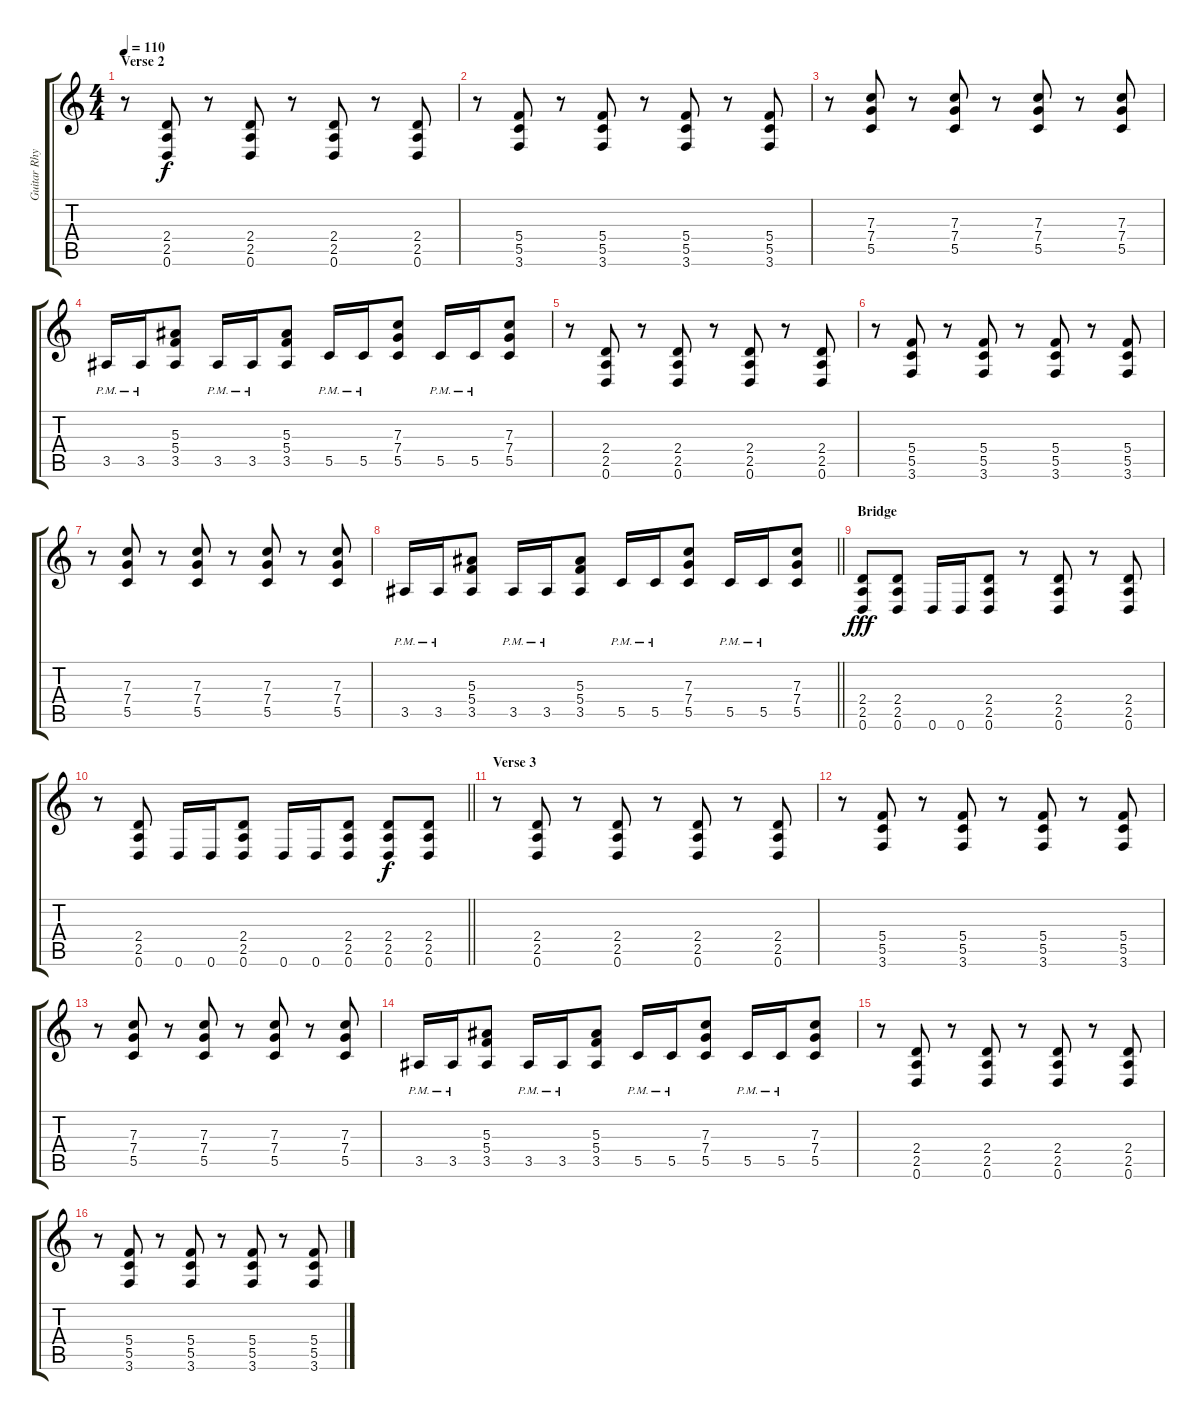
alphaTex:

\track ("Guitar Rhythm" "Guitar Rhy") {instrument overdrivenguitar}
\staff {score tabs}
\tuning (D4 A3 F3 C3 G2 D2) {hide}
\ts (4 4)
\section ("" "Verse 2")
\tempo 110
\clef g2
\ks c
r.8{dy f} (2.4 2.5 0.6).8 r.8 (2.4 2.5 0.6).8 r.8 (2.4 2.5 0.6).8 r.8 (2.4 2.5 0.6).8 |
r.8 (5.4 5.5 3.6).8 r.8 (5.4 5.5 3.6).8 r.8 (5.4 5.5 3.6).8 r.8 (5.4 5.5 3.6).8 |
r.8 (7.3 7.4 5.5).8 r.8 (7.3 7.4 5.5).8 r.8 (7.3 7.4 5.5).8 r.8 (7.3 7.4 5.5).8 |
3.5{pm}.16 3.5{pm}.16 (5.3 5.4 3.5).8 3.5{pm}.16 3.5{pm}.16 (5.3 5.4 3.5).8 5.5{pm}.16 5.5{pm}.16 (7.3 7.4 5.5).8 5.5{pm}.16 5.5{pm}.16 (7.3 7.4 5.5).8 |
r.8 (2.4 2.5 0.6).8 r.8 (2.4 2.5 0.6).8 r.8 (2.4 2.5 0.6).8 r.8 (2.4 2.5 0.6).8 |
r.8 (5.4 5.5 3.6).8 r.8 (5.4 5.5 3.6).8 r.8 (5.4 5.5 3.6).8 r.8 (5.4 5.5 3.6).8 |
r.8 (7.3 7.4 5.5).8 r.8 (7.3 7.4 5.5).8 r.8 (7.3 7.4 5.5).8 r.8 (7.3 7.4 5.5).8 |
\barLineRight lightlight
3.5{pm}.16 3.5{pm}.16 (5.3 5.4 3.5).8 3.5{pm}.16 3.5{pm}.16 (5.3 5.4 3.5).8 5.5{pm}.16 5.5{pm}.16 (7.3 7.4 5.5).8 5.5{pm}.16 5.5{pm}.16 (7.3 7.4 5.5).8 |
\section ("" "Bridge")
(2.4 2.5 0.6).8{dy fff} (2.4 2.5 0.6).8 0.6.16 0.6.16 (2.4 2.5 0.6).8 r.8 (2.4 2.5 0.6).8 r.8 (2.4 2.5 0.6).8 |
\barLineRight lightlight
r.8 (2.4 2.5 0.6).8 0.6.16 0.6.16 (2.4 2.5 0.6).8 0.6.16 0.6.16 (2.4 2.5 0.6).8 (2.4 2.5 0.6).8{dy f} (2.4 2.5 0.6).8 |
\section ("" "Verse 3")
r.8 (2.4 2.5 0.6).8 r.8 (2.4 2.5 0.6).8 r.8 (2.4 2.5 0.6).8 r.8 (2.4 2.5 0.6).8 |
r.8 (5.4 5.5 3.6).8 r.8 (5.4 5.5 3.6).8 r.8 (5.4 5.5 3.6).8 r.8 (5.4 5.5 3.6).8 |
r.8 (7.3 7.4 5.5).8 r.8 (7.3 7.4 5.5).8 r.8 (7.3 7.4 5.5).8 r.8 (7.3 7.4 5.5).8 |
3.5{pm}.16 3.5{pm}.16 (5.3 5.4 3.5).8 3.5{pm}.16 3.5{pm}.16 (5.3 5.4 3.5).8 5.5{pm}.16 5.5{pm}.16 (7.3 7.4 5.5).8 5.5{pm}.16 5.5{pm}.16 (7.3 7.4 5.5).8 |
r.8 (2.4 2.5 0.6).8 r.8 (2.4 2.5 0.6).8 r.8 (2.4 2.5 0.6).8 r.8 (2.4 2.5 0.6).8 |
r.8 (5.4 5.5 3.6).8 r.8 (5.4 5.5 3.6).8 r.8 (5.4 5.5 3.6).8 r.8 (5.4 5.5 3.6).8
